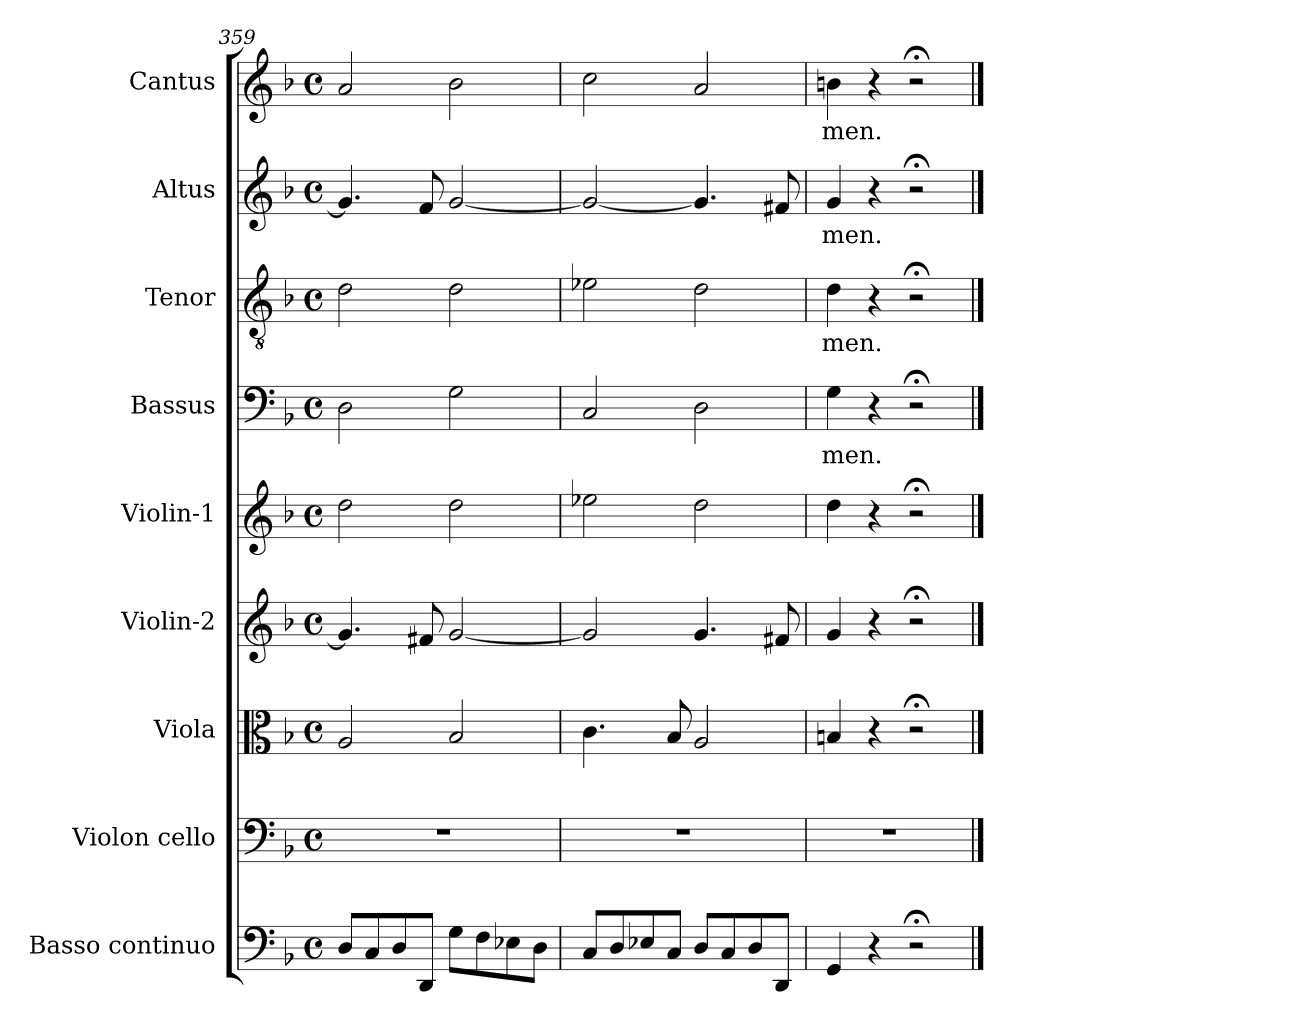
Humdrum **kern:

**kern	**kern	**kern	**kern	**kern	**kern	**text	**kern	**text	**kern	**text	**kern	**text
*part9	*part8	*part7	*part6	*part5	*part4	*part4	*part3	*part3	*part2	*part2	*part1	*part1
*staff9	*staff8	*staff7	*staff6	*staff5	*staff4	*staff4	*staff3	*staff3	*staff2	*staff2	*staff1	*staff1
*I"Basso continuo	*I"Violon cello	*I"Viola	*I"Violin-2	*I"Violin-1	*I"Bassus	*	*I"Tenor	*	*I"Altus	*	*I"Cantus	*
*I'BC	*I'Vc	*I'Va	*I'Vi2	*I'Vi1	*I'B	*	*I'T	*	*I'A	*	*I'C	*
*clefF4	*clefF4	*clefC3	*clefG2	*clefG2	*clefF4	*	*clefGv2	*	*clefG2	*	*clefG2	*
*k[b-]	*k[b-]	*k[b-]	*k[b-]	*k[b-]	*k[b-]	*	*k[b-]	*	*k[b-]	*	*k[b-]	*
*F:	*F:	*F:	*F:	*F:	*F:	*	*F:	*	*F:	*	*F:	*
*M4/4	*M4/4	*M4/4	*M4/4	*M4/4	*M4/4	*	*M4/4	*	*M4/4	*	*M4/4	*
*met(c)	*met(c)	*met(c)	*met(c)	*met(c)	*met(c)	*	*met(c)	*	*met(c)	*	*met(c)	*
=359	=359	=359	=359	=359	=359	=359	=359	=359	=359	=359	=359	=359
8D/L	1r	2A/	4.g/]	2dd\	2D\	.	2d\	.	4.g/]	.	2a/	.
8C/	.	.	.	.	.	.	.	.	.	.	.	.
8D/	.	.	.	.	.	.	.	.	.	.	.	.
8DD/J	.	.	8f#X/	.	.	.	.	.	8f/	.	.	.
8G\L	.	2B-/	[2g/	2dd\	2G\	.	2d\	.	[2g/	.	2b-\	.
8F\	.	.	.	.	.	.	.	.	.	.	.	.
8E-X\	.	.	.	.	.	.	.	.	.	.	.	.
8D\J	.	.	.	.	.	.	.	.	.	.	.	.
=360	=360	=360	=360	=360	=360	=360	=360	=360	=360	=360	=360	=360
8C/L	1r	4.c\	2g/]	2ee-X\	2C/	.	2e-X\	.	2g/_	.	2cc\	.
8D/	.	.	.	.	.	.	.	.	.	.	.	.
8E-X/	.	.	.	.	.	.	.	.	.	.	.	.
8C/J	.	8B-/	.	.	.	.	.	.	.	.	.	.
8D/L	.	2A/	4.g/	2dd\	2D\	.	2d\	.	4.g/]	.	2a/	.
8C/	.	.	.	.	.	.	.	.	.	.	.	.
8D/	.	.	.	.	.	.	.	.	.	.	.	.
8DD/J	.	.	8f#X/	.	.	.	.	.	8f#X/	.	.	.
=361	=361	=361	=361	=361	=361	=361	=361	=361	=361	=361	=361	=361
!	!	!	!	!	!	!LO:LY:b	!	!LO:LY:b	!	!LO:LY:b	!	!LO:LY:b
4GG/	1r	4Bn/	4g/	4dd\	4G\	men.	4d\	men.	4g/	men.	4bn\	men.
4r	.	4r	4r	4r	4r	.	4r	.	4r	.	4r	.
2r;<	.	2r;<	2r;<	2r;<	2r;<	.	2r;<	.	2r;<	.	2r;<	.
==	==	==	==	==	==	==	==	==	==	==	==	==
*-	*-	*-	*-	*-	*-	*-	*-	*-	*-	*-	*-	*-
